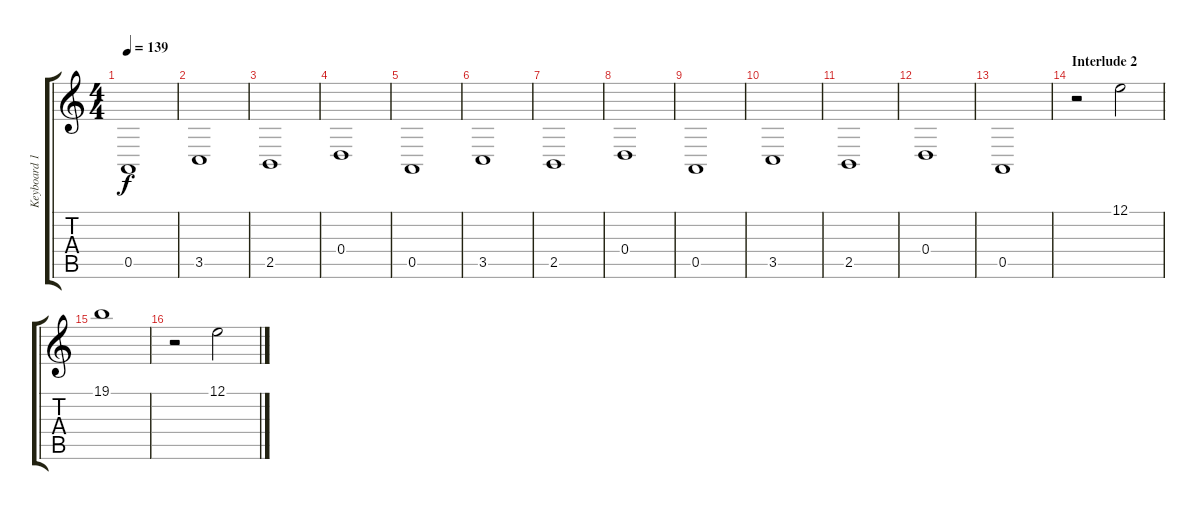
\track ("Keyboard 1" "Keyboard 1") {instrument stringensemble1}
\staff {score tabs}
\tuning (E4 B3 G3 D3 A2 E2) {hide}
\ts (4 4)
\tempo 139
\clef g2
\ks c
0.5.1{dy f} |
3.5.1 |
2.5.1 |
0.4.1 |
0.5.1 |
3.5.1 |
2.5.1 |
0.4.1 |
0.5.1 |
3.5.1 |
2.5.1 |
0.4.1 |
0.5.1 |
\section ("" "Interlude 2")
r.2 12.1.2 |
19.1.1 |
r.2 12.1.2
